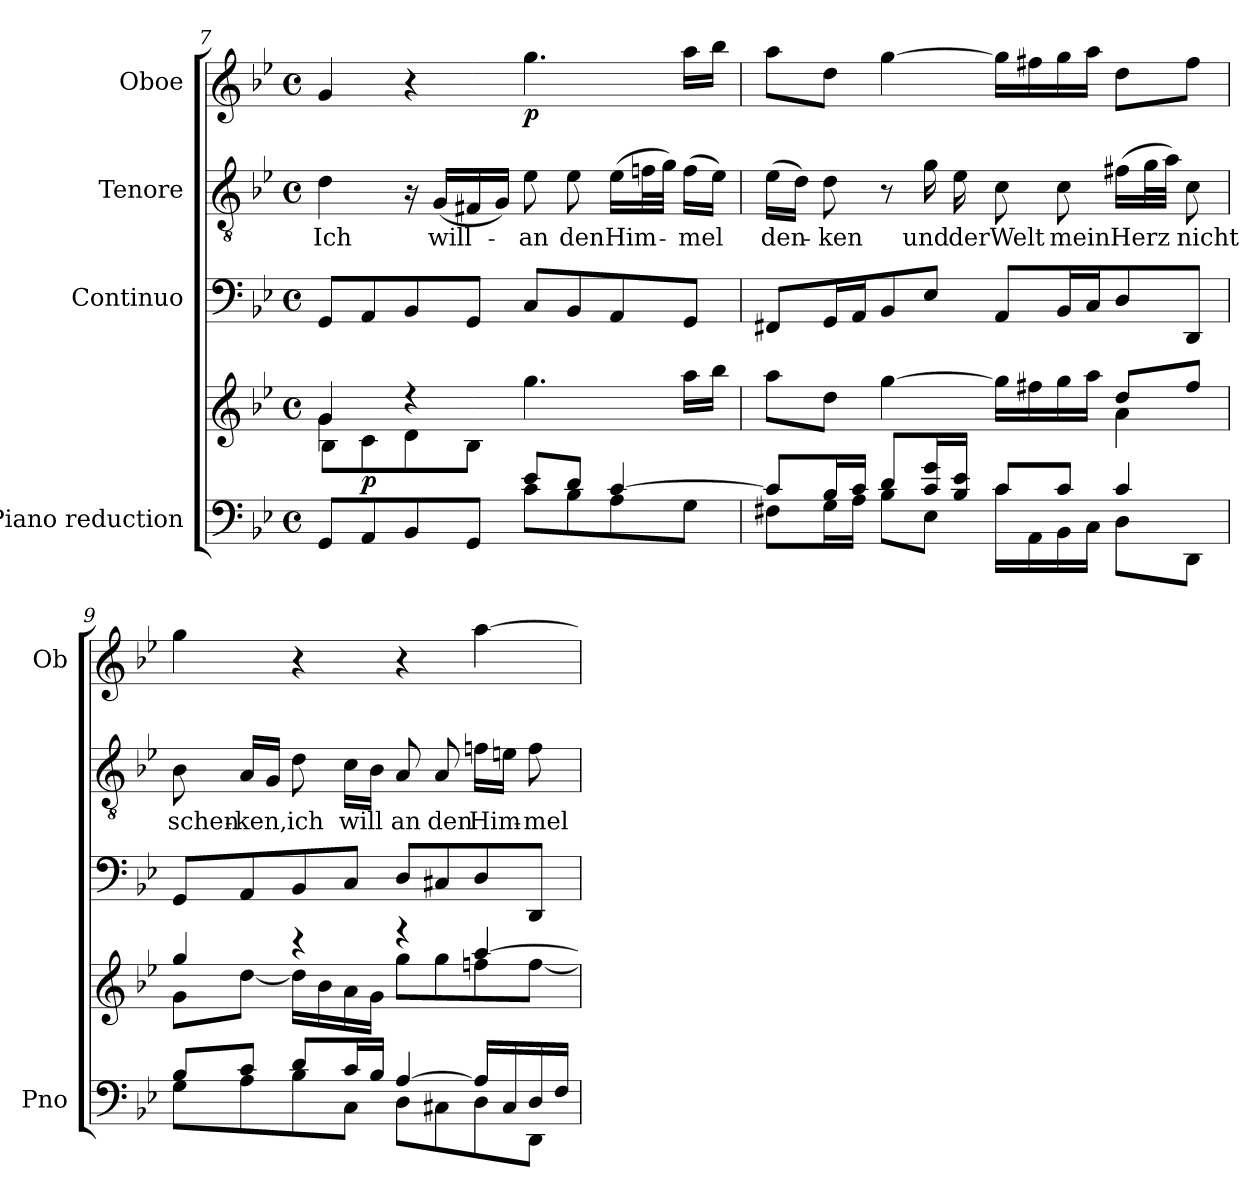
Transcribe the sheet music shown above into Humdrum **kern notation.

**kern	**kern	**dynam	**kern	**kern	**text	**kern	**dynam
*part4	*part4	*part4	*part3	*part2	*part2	*part1	*part1
*staff5	*staff4	*staff4/5	*staff3	*staff2	*staff2	*staff1	*staff1
*I"Piano reduction	*	*	*I"Continuo	*I"Tenore	*	*I"Oboe	*
*I'Pno	*	*	*	*	*	*I'Ob	*
*clefF4	*clefG2	*	*clefF4	*clefGv2	*	*clefG2	*
*k[b-e-]	*k[b-e-]	*	*k[b-e-]	*k[b-e-]	*	*k[b-e-]	*
*M4/4	*M4/4	*	*M4/4	*M4/4	*	*M4/4	*
*met(c)	*met(c)	*	*met(c)	*met(c)	*	*met(c)	*
=7	=7	=7	=7	=7	=7	=7	=7
*^	*^	*	*	*	*	*	*
*	*	*	*^	*	*	*	*	*	*
!	!	!	!	!	!	!	!	!LO:LY:b	!	!
2ryy	8GG/L	4g/	4g\	8B-\L	.	8GG/L	4d\	Ich	4g/	.
!	!	!	!	!	!LO:DY:b	!	!	!	!	!
.	8AA/	.	.	8c\	p	8AA/	.	.	.	.
.	8BB-/	4r	4ryy	8d\	.	8BB-/	16r	.	4r	.
!	!	!	!	!	!	!	!	!LO:LY:b	!	!
.	.	.	.	.	.	.	(16G/LL	will-	.	.
.	8GG/J	.	.	8B-\J	.	8GG/J	16F#X/	.	.	.
.	.	.	.	.	.	.	16G/JJ)	.	.	.
!	!	!	!	!	!	!	!	!LO:LY:b	!	!LO:DY:b
8e-/L	8c\L	4.gg\	2ryy	2ryy	.	8C/L	8e-\	-an	4.gg\	p
!	!	!	!	!	!	!	!	!LO:LY:b	!	!
8d/J	8B-\	.	.	.	.	8BB-/	8e-\	den	.	.
!	!	!	!	!	!	!	!	!LO:LY:b	!	!
[4c/	8A\	.	.	.	.	8AA/	(16e-\LL	Him-	.	.
.	.	.	.	.	.	.	32fn\L	.	.	.
.	.	.	.	.	.	.	32g\JJJ)	.	.	.
!	!	!	!	!	!	!	!	!LO:LY:b	!	!
.	8G\J	16aa\LL	.	.	.	8GG/J	(16f\LL	-mel	16aa\LL	.
.	.	16bb-\JJ	.	.	.	.	16e-\JJ)	.	16bb-\JJ	.
*	*	*	*v	*v	*	*	*	*	*	*
!!LO:LB:g=z
=8	=8	=8	=8	=8	=8	=8	=8	=8	=8
!	!	!	!	!	!	!	!LO:LY:b	!	!
8c/L]	8F#X\L	8aa\L	2ryy	.	8FF#X/L	(16e-\LL	den-	8aa\L	.
.	.	.	.	.	.	16d\JJ)	.	.	.
!	!	!	!	!	!	!	!LO:LY:b	!	!
16B-/L	16G\L	8dd\J	.	.	16GG/L	8d\	-ken	8dd\J	.
16c/JJ	16A\JJ	.	.	.	16AA/J	.	.	.	.
8d/L	8B-\L	[>4gg\	.	.	8BB-/	8r	.	[4gg\	.
!	!	!	!	!	!	!	!LO:LY:b	!	!
16c/ 16g/L	8E-\J	.	.	.	8E-/J	16g\	und	.	.
!	!	!	!	!	!	!	!LO:LY:b	!	!
16B-/ 16e-/JJ	.	.	.	.	.	16e-\	der	.	.
!	!	!	!	!	!	!	!LO:LY:b	!	!
8c/L	16c\LL	16gg\LL]	4ryy	.	8AA/L	8c\	Welt	16gg\LL]	.
.	16AA\	16ff#X\	.	.	.	.	.	16ff#X\	.
!	!	!	!	!	!	!	!LO:LY:b	!	!
8c/J	16BB-\	16gg\	.	.	16BB-/L	8c\	mein	16gg\	.
.	16C\JJ	16aa\JJ	.	.	16C/J	.	.	16aa\JJ	.
!	!	!	!	!	!	!	!LO:LY:b	!	!
4c/	8D\L	8dd/L	4a\	.	8D/	(16f#X\LL	Herz	8dd\L	.
.	.	.	.	.	.	32g\L	.	.	.
.	.	.	.	.	.	32a\JJJ)	.	.	.
!	!	!	!	!	!	!	!LO:LY:b	!	!
.	8DD\J	8ff#/J	.	.	8DD/J	8c\	nicht	8ff#\J	.
=9	=9	=9	=9	=9	=9	=9	=9	=9	=9
!	!	!	!	!	!	!	!LO:LY:b	!	!
8B-/L	8G\L	4gg/	8g\L	.	8GG/L	8B-\	schen-	4gg\	.
!	!	!	!	!	!	!	!LO:LY:b	!	!
8c/J	8A\	.	[8dd\J	.	8AA/	16A/LL	-ken,	.	.
.	.	.	.	.	.	16G/JJ	.	.	.
!	!	!	!	!	!	!	!LO:LY:b	!	!
8d/L	8B-\	4r	16dd\LL]	.	8BB-/	8d\	ich	4r	.
.	.	.	16b-\	.	.	.	.	.	.
!	!	!	!	!	!	!	!LO:LY:b	!	!
16c/L	8C\J	.	16a\	.	8C/J	16c\LL	will	.	.
16B-/JJ	.	.	16g\JJ	.	.	16B-\JJ	.	.	.
!	!	!	!	!	!	!	!LO:LY:b	!	!
[4A/	8D\L	4r	8gg\L	.	8D/L	8A/	an	4r	.
!	!	!	!	!	!	!	!LO:LY:b	!	!
.	8C#X\	.	8gg\	.	8C#X/	8A/	den	.	.
!	!	!	!	!	!	!	!LO:LY:b	!	!
16A/LL]	8D\	[4aa/	8ffn\	.	8D/	16fn\LL	Him-	[4aa\	.
16C#/	.	.	.	.	.	16en\JJ	.	.	.
!	!	!	!	!	!	!	!LO:LY:b	!	!
16D/	8DD\J	.	[8ff\J	.	8DD/J	8f\	-mel	.	.
16F/JJ	.	.	.	.	.	.	.	.	.
*v	*v	*	*	*	*	*	*	*	*
*	*v	*v	*	*	*	*	*	*
=	=	=	=	=	=	=	=
*-	*-	*-	*-	*-	*-	*-	*-
